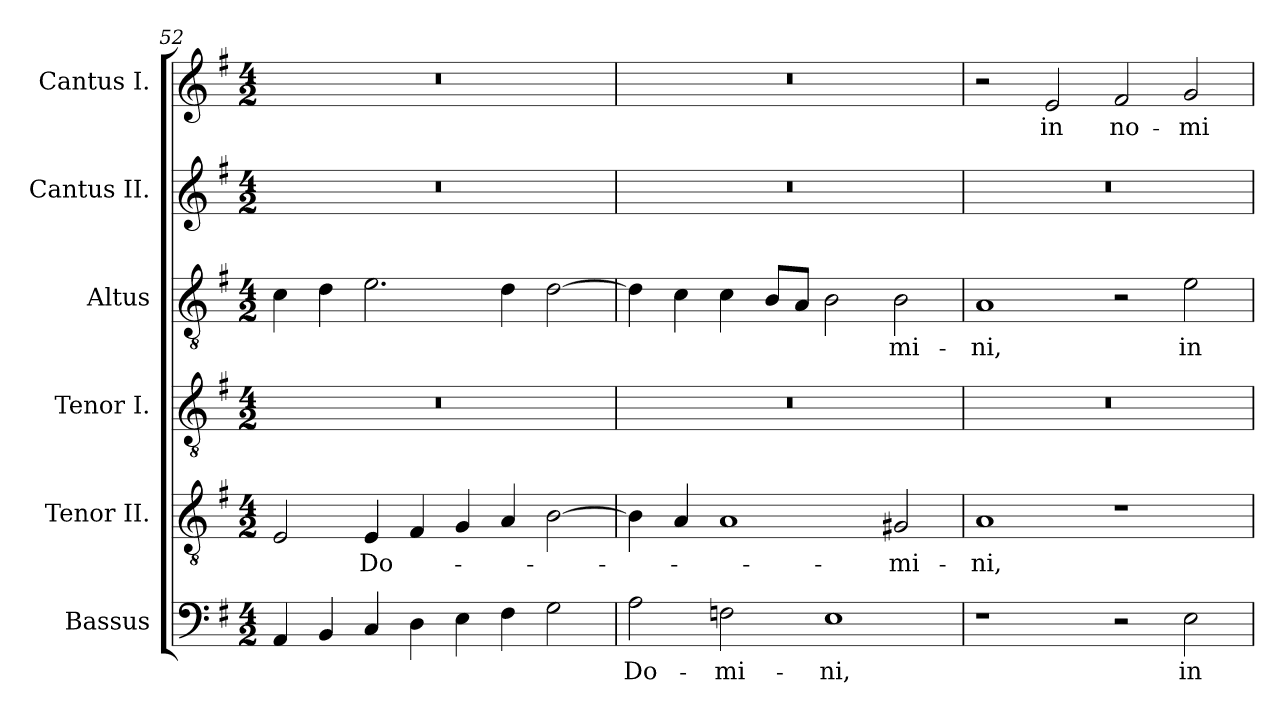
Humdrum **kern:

**kern	**text	**kern	**text	**kern	**kern	**text	**kern	**kern	**text
*part6	*part6	*part5	*part5	*part4	*part3	*part3	*part2	*part1	*part1
*staff6	*staff6	*staff5	*staff5	*staff4	*staff3	*staff3	*staff2	*staff1	*staff1
*I"Bassus	*	*I"Tenor II.	*	*I"Tenor I.	*I"Altus	*	*I"Cantus II.	*I"Cantus I.	*
*I'B.	*	*I'T. II.	*	*I'T. I.	*I'A.	*	*I'C. II	*I'C. I	*
*clefF4	*	*clefGv2	*	*clefGv2	*clefGv2	*	*clefG2	*clefG2	*
*	*	*ITrd7c12	*	*ITrd7c12	*ITrd7c12	*	*	*	*
*k[f#]	*	*k[f#]	*	*k[f#]	*k[f#]	*	*k[f#]	*k[f#]	*
*G:	*	*G:	*	*G:	*G:	*	*G:	*G:	*
*M4/2	*	*M4/2	*	*M4/2	*M4/2	*	*M4/2	*M4/2	*
=52	=52	=52	=52	=52	=52	=52	=52	=52	=52
!	!	!	!	!LO:N:vis=1	!	!	!LO:N:vis=1	!LO:N:vis=1	!
4AAi/	.	2EEi/	.	0r	4Ci\	.	0r	0r	.
4BBi/	.	.	.	.	4Di\	.	.	.	.
!	!	!	!LO:LY:b:color=#000000	!	!	!	!	!	!
4Ci/	.	4EEi/	Do-	.	2.Ei\	.	.	.	.
4Di\	.	4FF#i/	.	.	.	.	.	.	.
4Ei\	.	4GGi/	.	.	.	.	.	.	.
4F#i\	.	4AAi/	.	.	4Di\	.	.	.	.
2Gi\	.	[2BBi\	.	.	[2Di\	.	.	.	.
=53	=53	=53	=53	=53	=53	=53	=53	=53	=53
!	!LO:LY:b:color=#000000	!	!	!LO:N:vis=1	!	!	!LO:N:vis=1	!LO:N:vis=1	!
2Ai\	Do-	4BBi\]	.	0r	4Di\]	.	0r	0r	.
.	.	4AAi/	.	.	4Ci\	.	.	.	.
!	!LO:LY:b:color=#000000	!	!	!	!	!	!	!	!
2Fni\	-mi-	1AAi	.	.	4Ci\	.	.	.	.
.	.	.	.	.	8BBi/L	.	.	.	.
.	.	.	.	.	8AAi/J	.	.	.	.
!	!LO:LY:b:color=#000000	!	!	!	!	!	!	!	!
1Ei	-ni,	.	.	.	2BBi\	.	.	.	.
!	!	!	!LO:LY:b:color=#000000	!	!	!	!	!	!
!	!	!	!	!	!	!LO:LY:b:color=#000000	!	!	!
.	.	2GG#Xi/	-mi-	.	2BBi\	-mi-	.	.	.
=54	=54	=54	=54	=54	=54	=54	=54	=54	=54
!	!	!	!LO:LY:b:color=#000000	!LO:N:vis=1	!	!	!	!	!
!	!	!	!	!	!	!LO:LY:b:color=#000000	!LO:N:vis=1	!	!
1r	.	1AAi	-ni,	0r	1AAi	-ni,	0r	2r	.
!	!	!	!	!	!	!	!	!	!LO:LY:b:color=#000000
.	.	.	.	.	.	.	.	2ei/	in
!	!	!	!	!	!	!	!	!	!LO:LY:b:color=#000000
2r	.	1r	.	.	2r	.	.	2f#i/	no-
!	!LO:LY:b:color=#000000	!	!	!	!	!	!	!	!
!	!	!	!	!	!	!LO:LY:b:color=#000000	!	!	!
!	!	!	!	!	!	!	!	!	!LO:LY:b:color=#000000
2Ei\	in	.	.	.	2Ei\	in	.	2gi/	-mi-
=	=	=	=	=	=	=	=	=	=
*-	*-	*-	*-	*-	*-	*-	*-	*-	*-
